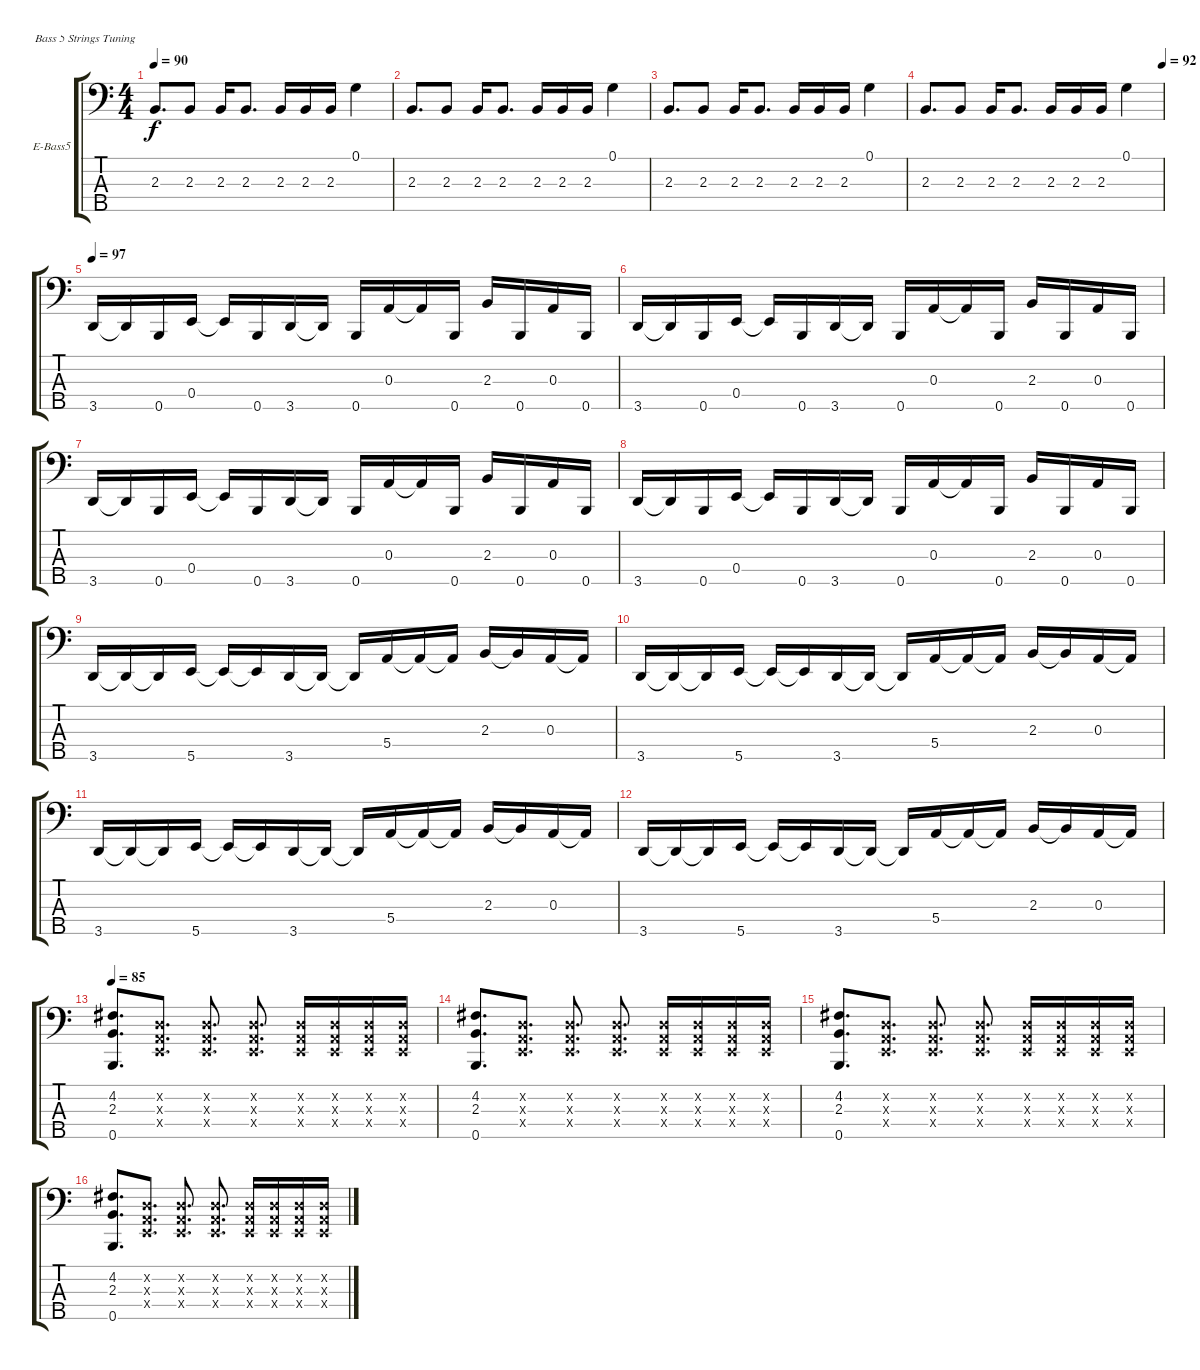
\bracketExtendMode groupsimilarinstruments
\firstSystemTrackNameOrientation horizontal
\otherSystemsTrackNameOrientation horizontal
\track ("Justin Chancellor" "E-Bass5") {instrument electricbasspick}
\staff {score tabs}
\tuning (G2 D2 A1 E1 B0)
\ts (4 4)
\tempo 90
\clef f4
\ks c
2.3.8{d dy f} 2.3.8 2.3.16 2.3.8{d} 2.3.16 2.3.16 2.3.16 0.1.4 |
2.3.8{d} 2.3.8 2.3.16 2.3.8{d} 2.3.16 2.3.16 2.3.16 0.1.4 |
2.3.8{d} 2.3.8 2.3.16 2.3.8{d} 2.3.16 2.3.16 2.3.16 0.1.4 |
\tempo (92 1)
2.3.8{d} 2.3.8 2.3.16 2.3.8{d} 2.3.16 2.3.16 2.3.16 0.1.4 |
\tempo 97
3.5.16 3.5{t}.16 0.5.16 0.4.16 0.4{t}.16 0.5.16 3.5.16 3.5{t}.16 0.5.16 0.3.16 0.3{t}.16 0.5.16 2.3.16 0.5.16 0.3.16 0.5.16 |
3.5.16 3.5{t}.16 0.5.16 0.4.16 0.4{t}.16 0.5.16 3.5.16 3.5{t}.16 0.5.16 0.3.16 0.3{t}.16 0.5.16 2.3.16 0.5.16 0.3.16 0.5.16 |
3.5.16 3.5{t}.16 0.5.16 0.4.16 0.4{t}.16 0.5.16 3.5.16 3.5{t}.16 0.5.16 0.3.16 0.3{t}.16 0.5.16 2.3.16 0.5.16 0.3.16 0.5.16 |
3.5.16 3.5{t}.16 0.5.16 0.4.16 0.4{t}.16 0.5.16 3.5.16 3.5{t}.16 0.5.16 0.3.16 0.3{t}.16 0.5.16 2.3.16 0.5.16 0.3.16 0.5.16 |
3.5.16 3.5{t}.16 3.5{t}.16 5.5.16 5.5{t}.16 5.5{t}.16 3.5.16 3.5{t}.16 3.5{t}.16 5.4.16 5.4{t}.16 5.4{t}.16 2.3.16 2.3{t}.16 0.3.16 0.3{t}.16 |
3.5.16 3.5{t}.16 3.5{t}.16 5.5.16 5.5{t}.16 5.5{t}.16 3.5.16 3.5{t}.16 3.5{t}.16 5.4.16 5.4{t}.16 5.4{t}.16 2.3.16 2.3{t}.16 0.3.16 0.3{t}.16 |
3.5.16 3.5{t}.16 3.5{t}.16 5.5.16 5.5{t}.16 5.5{t}.16 3.5.16 3.5{t}.16 3.5{t}.16 5.4.16 5.4{t}.16 5.4{t}.16 2.3.16 2.3{t}.16 0.3.16 0.3{t}.16 |
3.5.16 3.5{t}.16 3.5{t}.16 5.5.16 5.5{t}.16 5.5{t}.16 3.5.16 3.5{t}.16 3.5{t}.16 5.4.16 5.4{t}.16 5.4{t}.16 2.3.16 2.3{t}.16 0.3.16 0.3{t}.16 |
\tempo 85
(4.2 2.3 0.5).8{d} (0.2{x} 0.3{x} 0.4{x}).8{d} (0.2{x} 0.3{x} 0.4{x}).8{d} (0.2{x} 0.3{x} 0.4{x}).8{d} (0.2{x} 0.3{x} 0.4{x}).16 (0.2{x} 0.3{x} 0.4{x}).16 (0.2{x} 0.3{x} 0.4{x}).16 (0.2{x} 0.3{x} 0.4{x}).16 |
(4.2 2.3 0.5).8{d} (0.2{x} 0.3{x} 0.4{x}).8{d} (0.2{x} 0.3{x} 0.4{x}).8{d} (0.2{x} 0.3{x} 0.4{x}).8{d} (0.2{x} 0.3{x} 0.4{x}).16 (0.2{x} 0.3{x} 0.4{x}).16 (0.2{x} 0.3{x} 0.4{x}).16 (0.2{x} 0.3{x} 0.4{x}).16 |
(4.2 2.3 0.5).8{d} (0.2{x} 0.3{x} 0.4{x}).8{d} (0.2{x} 0.3{x} 0.4{x}).8{d} (0.2{x} 0.3{x} 0.4{x}).8{d} (0.2{x} 0.3{x} 0.4{x}).16 (0.2{x} 0.3{x} 0.4{x}).16 (0.2{x} 0.3{x} 0.4{x}).16 (0.2{x} 0.3{x} 0.4{x}).16 |
(4.2 2.3 0.5).8{d} (0.2{x} 0.3{x} 0.4{x}).8{d} (0.2{x} 0.3{x} 0.4{x}).8{d} (0.2{x} 0.3{x} 0.4{x}).8{d} (0.2{x} 0.3{x} 0.4{x}).16 (0.2{x} 0.3{x} 0.4{x}).16 (0.2{x} 0.3{x} 0.4{x}).16 (0.2{x} 0.3{x} 0.4{x}).16
